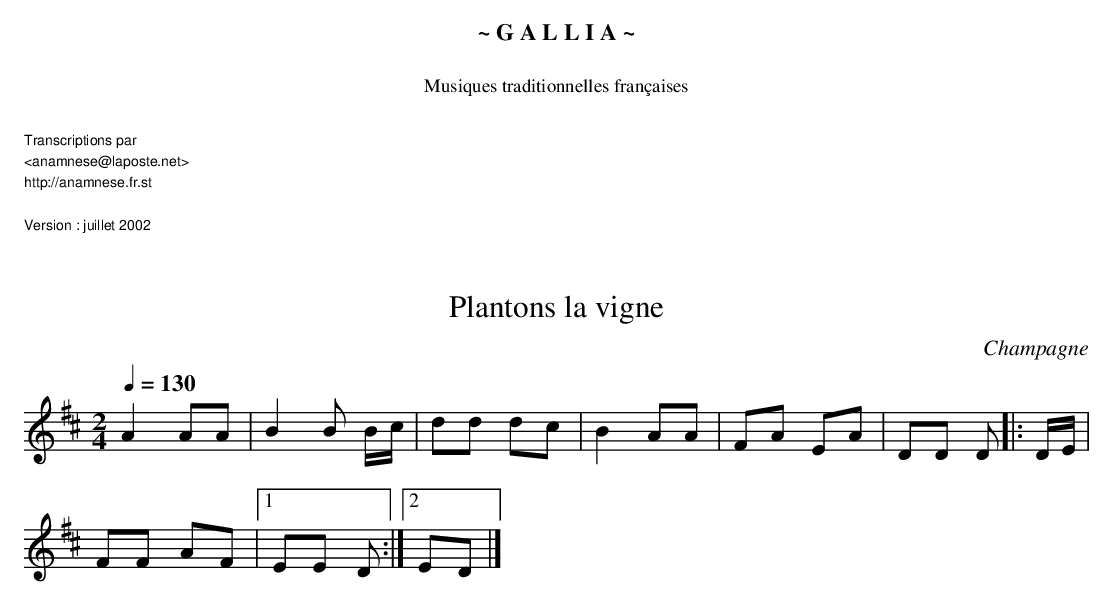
X:1
T:Plantons la vigne
O:Champagne
M:2/4
L:1/8
Q:1/4=130
K:D
A2 AA | B2 B B/c/ | dd dc | B2 AA | FA EA | DD D |: D/E/ |
FF AF |1 EE D :|2 ED |]
